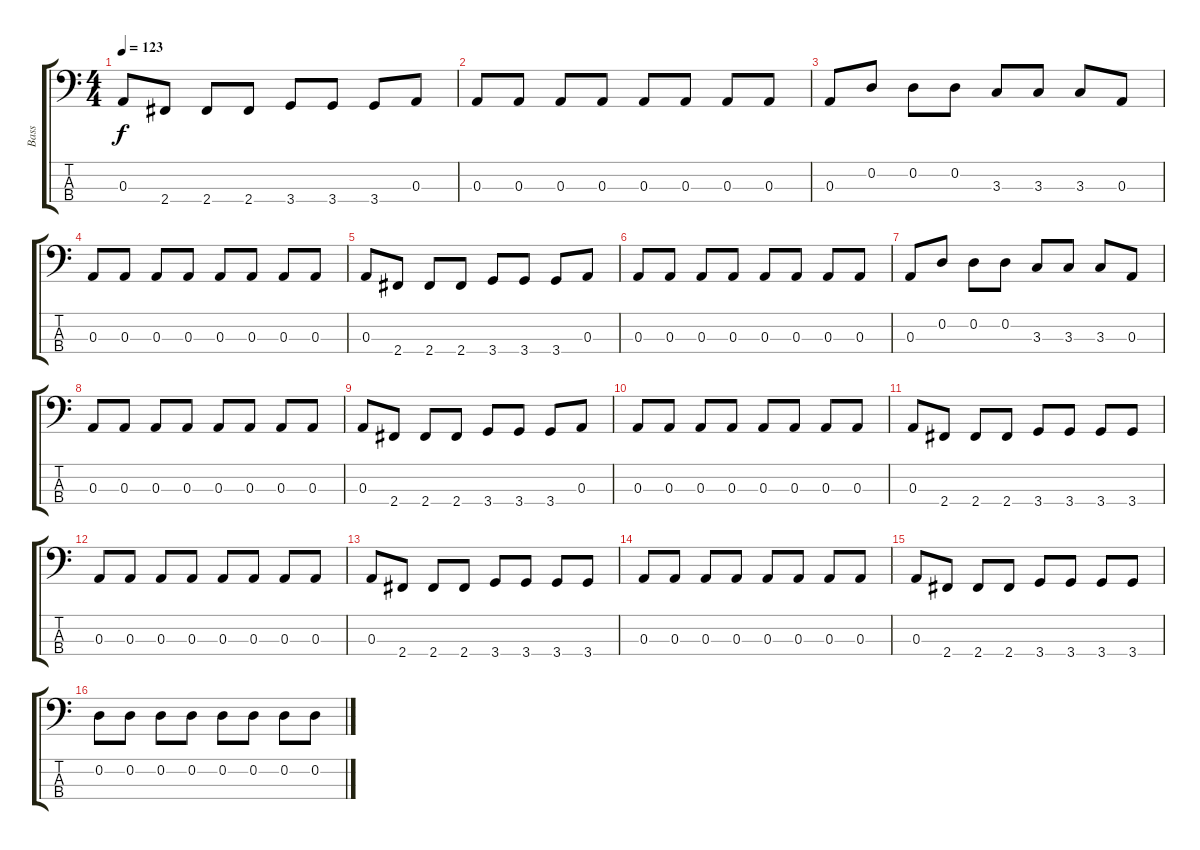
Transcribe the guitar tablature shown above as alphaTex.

\track ("Bass" "Bass") {instrument electricbasspick}
\staff {score tabs}
\tuning (G2 D2 A1 E1) {hide}
\ts (4 4)
\tempo 123
\clef f4
\ks c
0.3.8{dy f} 2.4.8 2.4.8 2.4.8 3.4.8 3.4.8 3.4.8 0.3.8 |
0.3.8 0.3.8 0.3.8 0.3.8 0.3.8 0.3.8 0.3.8 0.3.8 |
0.3.8 0.2.8 0.2.8 0.2.8 3.3.8 3.3.8 3.3.8 0.3.8 |
0.3.8 0.3.8 0.3.8 0.3.8 0.3.8 0.3.8 0.3.8 0.3.8 |
0.3.8 2.4.8 2.4.8 2.4.8 3.4.8 3.4.8 3.4.8 0.3.8 |
0.3.8 0.3.8 0.3.8 0.3.8 0.3.8 0.3.8 0.3.8 0.3.8 |
0.3.8 0.2.8 0.2.8 0.2.8 3.3.8 3.3.8 3.3.8 0.3.8 |
0.3.8 0.3.8 0.3.8 0.3.8 0.3.8 0.3.8 0.3.8 0.3.8 |
0.3.8 2.4.8 2.4.8 2.4.8 3.4.8 3.4.8 3.4.8 0.3.8 |
0.3.8 0.3.8 0.3.8 0.3.8 0.3.8 0.3.8 0.3.8 0.3.8 |
0.3.8 2.4.8 2.4.8 2.4.8 3.4.8 3.4.8 3.4.8 3.4.8 |
0.3.8 0.3.8 0.3.8 0.3.8 0.3.8 0.3.8 0.3.8 0.3.8 |
0.3.8 2.4.8 2.4.8 2.4.8 3.4.8 3.4.8 3.4.8 3.4.8 |
0.3.8 0.3.8 0.3.8 0.3.8 0.3.8 0.3.8 0.3.8 0.3.8 |
0.3.8 2.4.8 2.4.8 2.4.8 3.4.8 3.4.8 3.4.8 3.4.8 |
0.2.8 0.2.8 0.2.8 0.2.8 0.2.8 0.2.8 0.2.8 0.2.8
